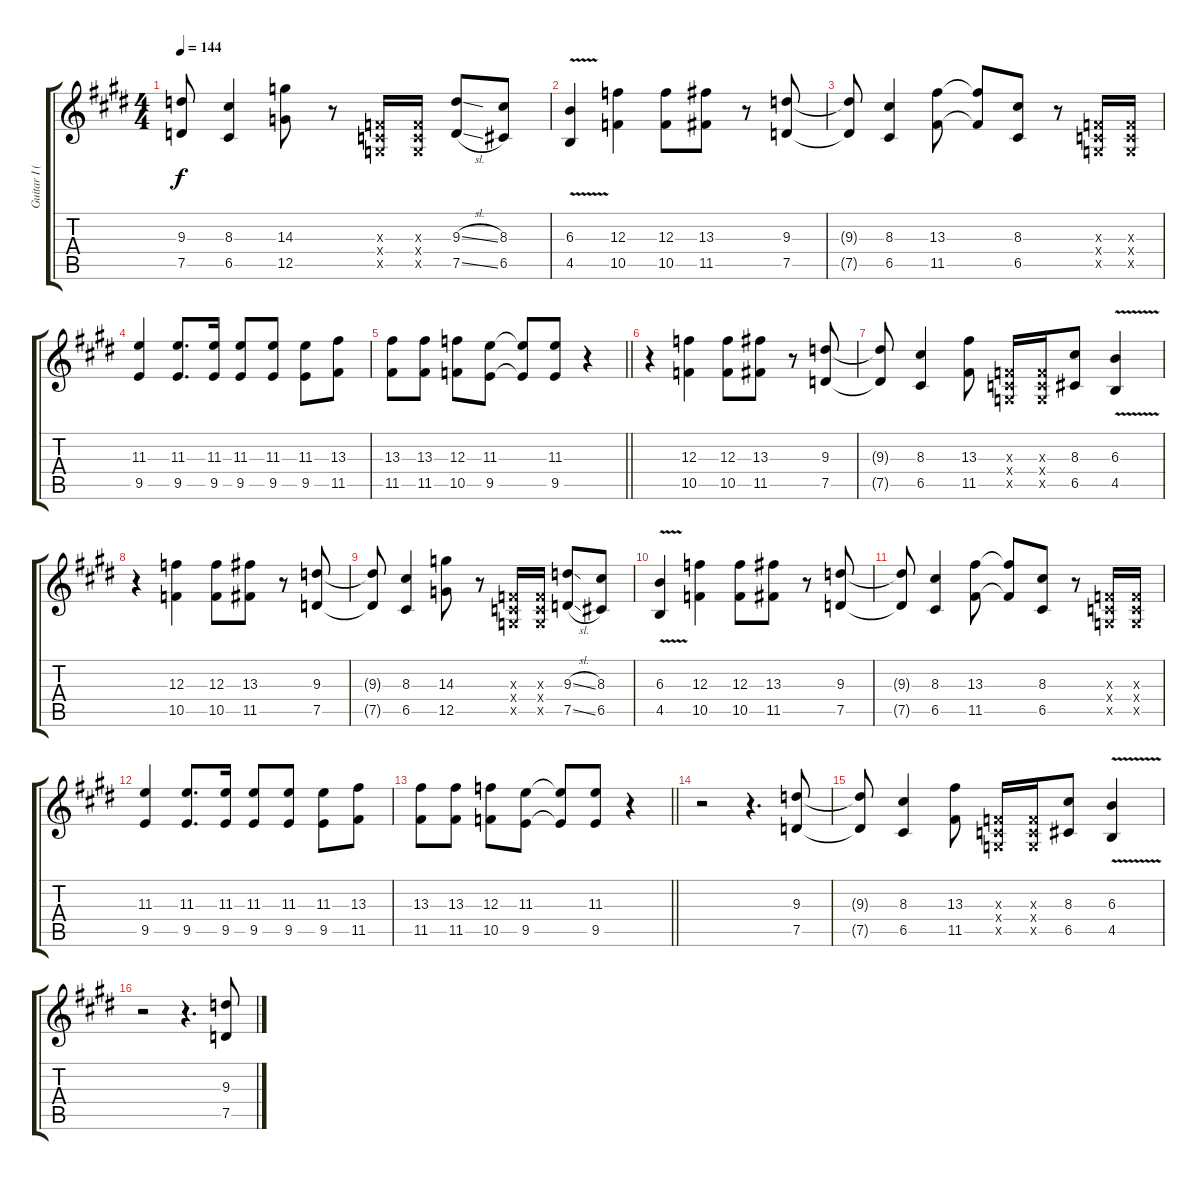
\track ("Guitar I (middle)" "Guitar I (") {instrument overdrivenguitar}
\staff {score tabs}
\tuning (D4 A3 F3 C3 G2 D2) {hide}
\ts (4 4)
\tempo 144
\clef g2
\ks c#minor
(9.3{t} 7.5{t}).8{dy f} (8.3 6.5).4 (14.3 12.5).8 r.8 (0.3{x} 0.4{x} 0.5{x}).16 (0.3{x} 0.4{x} 0.5{x}).16 (9.3{sl} 7.5{sl}).8 (8.3 6.5).8 |
(6.3{v} 4.5{v}).4 (12.3 10.5).4 (12.3 10.5).8 (13.3 11.5).8 r.8 (9.3 7.5).8 |
(9.3{t} 7.5{t}).8 (8.3 6.5).4 (13.3 11.5).8 (13.3{t} 11.5{t}).8 (8.3 6.5).8 r.8 (0.3{x} 0.4{x} 0.5{x}).16 (0.3{x} 0.4{x} 0.5{x}).16 |
(11.3 9.5).4 (11.3 9.5).8{d} (11.3 9.5).16 (11.3 9.5).8 (11.3 9.5).8 (11.3 9.5).8 (13.3 11.5).8 |
\barLineRight lightlight
(13.3 11.5).8 (13.3 11.5).8 (12.3 10.5).8 (11.3 9.5).8 (11.3{t} 9.5{t}).8 (11.3 9.5).8 r.4 |
r.4 (12.3 10.5).4 (12.3 10.5).8 (13.3 11.5).8 r.8 (9.3 7.5).8 |
(9.3{t} 7.5{t}).8 (8.3 6.5).4 (13.3 11.5).8 (0.3{x} 0.4{x} 0.5{x}).16 (0.3{x} 0.4{x} 0.5{x}).16 (8.3 6.5).8 (6.3{v} 4.5{v}).4 |
r.4 (12.3 10.5).4 (12.3 10.5).8 (13.3 11.5).8 r.8 (9.3 7.5).8 |
(9.3{t} 7.5{t}).8 (8.3 6.5).4 (14.3 12.5).8 r.8 (0.3{x} 0.4{x} 0.5{x}).16 (0.3{x} 0.4{x} 0.5{x}).16 (9.3{sl} 7.5{sl}).8 (8.3 6.5).8 |
(6.3{v} 4.5{v}).4 (12.3 10.5).4 (12.3 10.5).8 (13.3 11.5).8 r.8 (9.3 7.5).8 |
(9.3{t} 7.5{t}).8 (8.3 6.5).4 (13.3 11.5).8 (13.3{t} 11.5{t}).8 (8.3 6.5).8 r.8 (0.3{x} 0.4{x} 0.5{x}).16 (0.3{x} 0.4{x} 0.5{x}).16 |
(11.3 9.5).4 (11.3 9.5).8{d} (11.3 9.5).16 (11.3 9.5).8 (11.3 9.5).8 (11.3 9.5).8 (13.3 11.5).8 |
\barLineRight lightlight
(13.3 11.5).8 (13.3 11.5).8 (12.3 10.5).8 (11.3 9.5).8 (11.3{t} 9.5{t}).8 (11.3 9.5).8 r.4 |
r.2 r.4{d} (9.3 7.5).8 |
(9.3{t} 7.5{t}).8 (8.3 6.5).4 (13.3 11.5).8 (0.3{x} 0.4{x} 0.5{x}).16 (0.3{x} 0.4{x} 0.5{x}).16 (8.3 6.5).8 (6.3{v} 4.5{v}).4 |
r.2 r.4{d} (9.3 7.5).8
